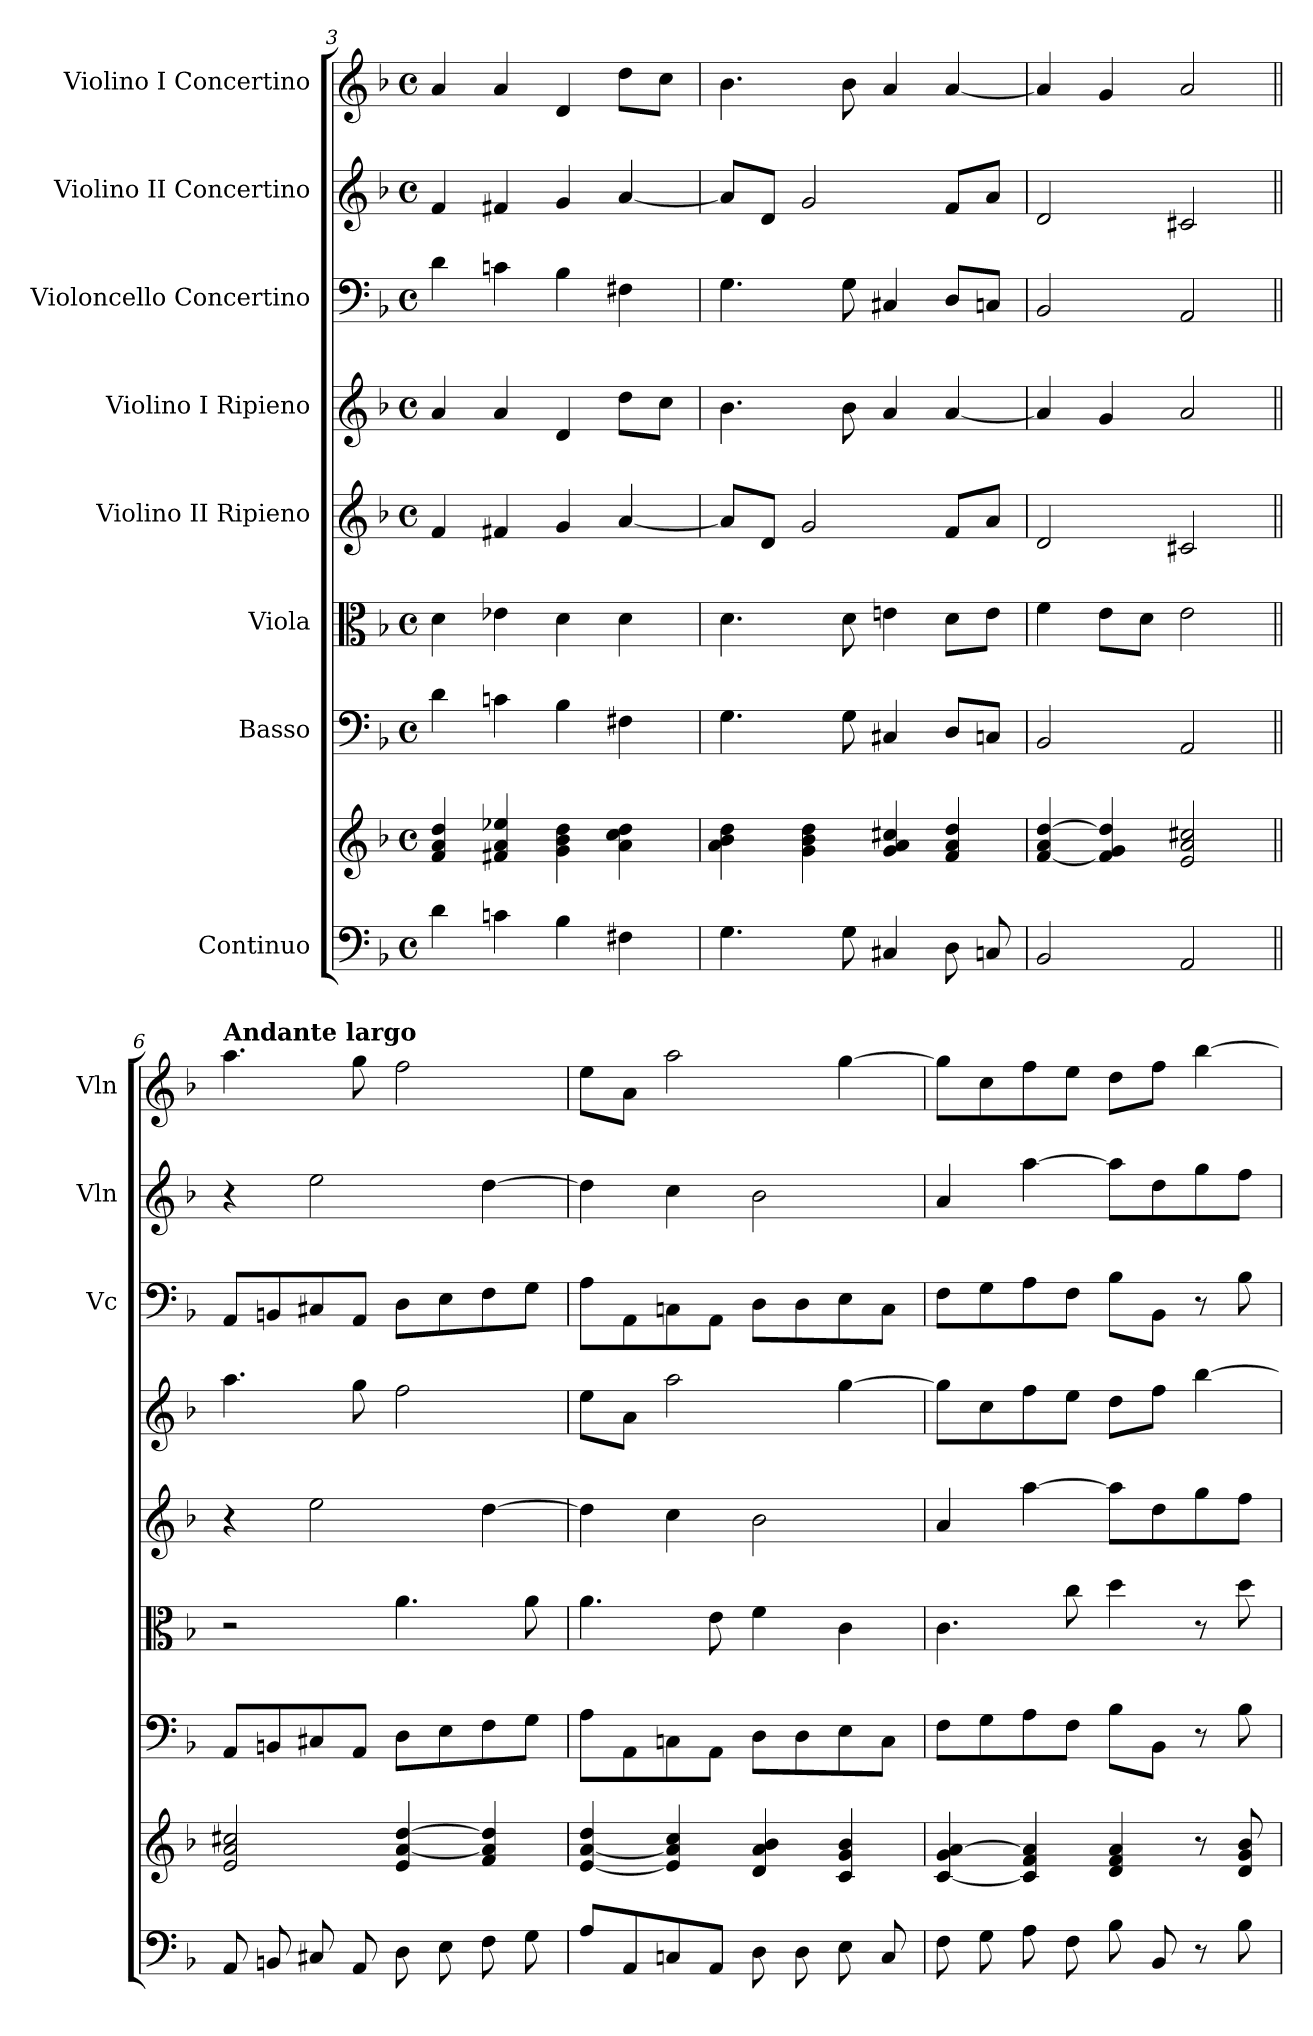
**kern	**kern	**kern	**kern	**kern	**kern	**kern	**kern	**kern
*part8	*part8	*part7	*part6	*part5	*part4	*part3	*part2	*part1
*staff9	*staff8	*staff7	*staff6	*staff5	*staff4	*staff3	*staff2	*staff1
*I"Continuo	*	*I"Basso	*I"Viola	*I"Violino II Ripieno	*I"Violino I Ripieno	*I"Violoncello Concertino	*I"Violino II Concertino	*I"Violino I Concertino
*	*	*	*	*	*	*I'Vc	*I'Vln	*I'Vln
*clefF4	*clefG2	*clefF4	*clefC3	*clefG2	*clefG2	*clefF4	*clefG2	*clefG2
*k[b-]	*k[b-]	*k[b-]	*k[b-]	*k[b-]	*k[b-]	*k[b-]	*k[b-]	*k[b-]
*M4/4	*M4/4	*M4/4	*M4/4	*M4/4	*M4/4	*M4/4	*M4/4	*M4/4
*met(c)	*met(c)	*met(c)	*met(c)	*met(c)	*met(c)	*met(c)	*met(c)	*met(c)
=3	=3	=3	=3	=3	=3	=3	=3	=3
4d\	4f/ 4a/ 4dd/	4d\	4d\	4f/	4a/	4d\	4f/	4a/
4cn\	4f#X/ 4a/ 4ee-X/	4cn\	4e-X\	4f#X/	4a/	4cn\	4f#X/	4a/
4B-\	4g\ 4b-\ 4dd\	4B-\	4d\	4g/	4d/	4B-\	4g/	4d/
4F#X\	4a\ 4cc\ 4dd\	4F#X\	4d\	[4a/	8dd\L	4F#X\	[4a/	8dd\L
.	.	.	.	.	8cc\J	.	.	8cc\J
=4	=4	=4	=4	=4	=4	=4	=4	=4
4.G\	4a\ 4b-\ 4dd\	4.G\	4.d\	8a/L]	4.b-\	4.G\	8a/L]	4.b-\
.	.	.	.	8d/J	.	.	8d/J	.
.	4g\ 4b-\ 4dd\	.	.	2g/	.	.	2g/	.
8G\	.	8G\	8d\	.	8b-\	8G\	.	8b-\
4C#X/	4g/ 4a/ 4cc#X/	4C#X/	4en\	.	4a/	4C#X/	.	4a/
8D\	4f/ 4a/ 4dd/	8D/L	8d\L	8f/L	[4a/	8D/L	8f/L	[4a/
8Cn/	.	8Cn/J	8e\J	8a/J	.	8Cn/J	8a/J	.
=5	=5	=5	=5	=5	=5	=5	=5	=5
2BB-/	[4f/ 4a/ [4dd/	2BB-/	4f\	2d/	4a/]	2BB-/	2d/	4a/]
.	4f/] 4g/ 4dd/]	.	8e\L	.	4g/	.	.	4g/
.	.	.	8d\J	.	.	.	.	.
2AA/	2e/ 2a/ 2cc#X/	2AA/	2e\	2c#X/	2a/	2AA/	2c#X/	2a/
=6||	=6||	=6||	=6||	=6||	=6||	=6||	=6||	=6||
!	!	!	!	!	!	!	!	!LO:TX:a:B:t=Andante largo
8AA/	2e/ 2a/ 2cc#X/	8AA/L	2r	4r	4.aa\	8AA/L	4r	4.aa\
8BBn/	.	8BBn/	.	.	.	8BBn/	.	.
8C#X/	.	8C#X/	.	2ee\	.	8C#X/	2ee\	.
8AA/	.	8AA/J	.	.	8gg\	8AA/J	.	8gg\
8D\	4e/ [4a/ [4dd/	8D\L	4.a\	.	2ff\	8D\L	.	2ff\
8E\	.	8E\	.	.	.	8E\	.	.
8F\	4f/ 4a/] 4dd/]	8F\	.	[4dd\	.	8F\	[4dd\	.
8G\	.	8G\J	8a\	.	.	8G\J	.	.
=7	=7	=7	=7	=7	=7	=7	=7	=7
8A\L	[4e/ [4a/ 4dd/	8A\L	4.a\	4dd\]	8ee\L	8A\L	4dd\]	8ee\L
8AA/	.	8AA\	.	.	8a\J	8AA\	.	8a\J
8Cn/	4e/] 4a/] 4cc/	8Cn\	.	4cc\	2aa\	8Cn\	4cc\	2aa\
8AA/J	.	8AA\J	8e\	.	.	8AA\J	.	.
8D\	4d/ 4a/ 4b-/	8D\L	4f\	2b-\	.	8D\L	2b-\	.
8D\	.	8D\	.	.	.	8D\	.	.
8E\	4c/ 4g/ 4b-/	8E\	4c\	.	[4gg\	8E\	.	[4gg\
8C/	.	8C\J	.	.	.	8C\J	.	.
!!LO:LB:g=z
=8	=8	=8	=8	=8	=8	=8	=8	=8
8F\	[4c/ 4g/ [4a/	8F\L	4.c\	4a/	8gg\L]	8F\L	4a/	8gg\L]
8G\	.	8G\	.	.	8cc\	8G\	.	8cc\
8A\	4c/] 4f/ 4a/]	8A\	.	[4aa\	8ff\	8A\	[4aa\	8ff\
8F\	.	8F\J	8cc\	.	8ee\J	8F\J	.	8ee\J
8B-\	4d/ 4f/ 4a/	8B-\L	4dd\	8aa\L]	8dd\L	8B-\L	8aa\L]	8dd\L
8BB-/	.	8BB-\J	.	8dd\	8ff\J	8BB-\J	8dd\	8ff\J
8r	8r	8r	8r	8gg\	[4bb-\	8r	8gg\	[4bb-\
8B-\	8d/ 8g/ 8b-/	8B-\	8dd\	8ff\J	.	8B-\	8ff\J	.
=	=	=	=	=	=	=	=	=
*-	*-	*-	*-	*-	*-	*-	*-	*-
